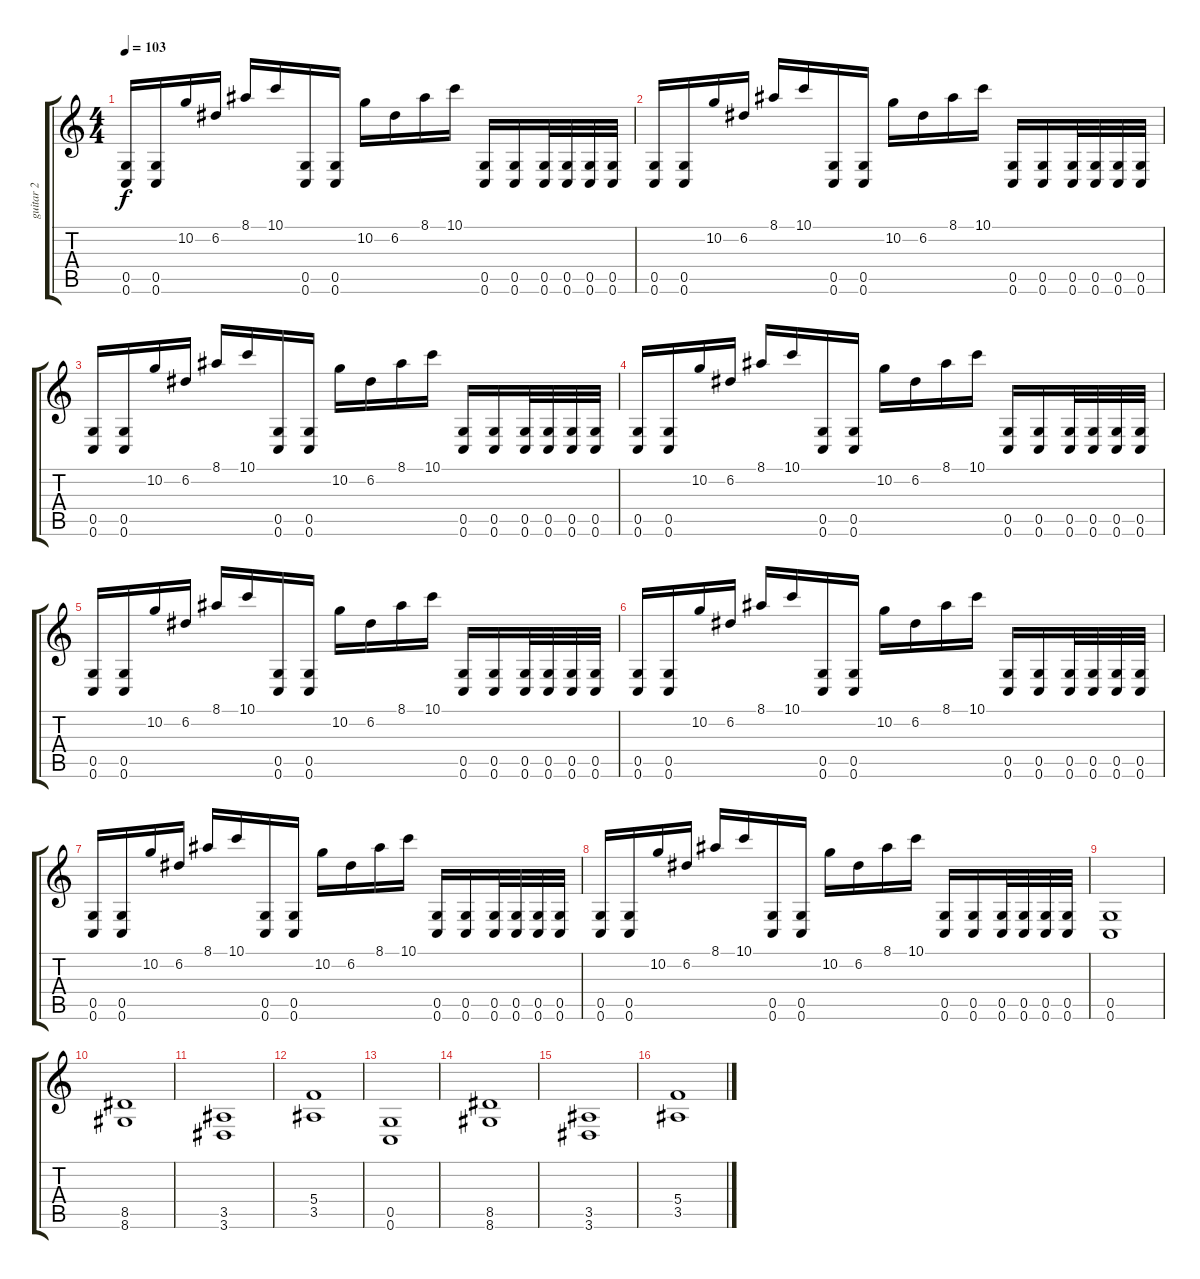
\track ("guitar 2" "guitar 2") {instrument overdrivenguitar}
\staff {score tabs}
\tuning (D4 A3 F3 C3 G2 C2) {hide}
\ts (4 4)
\tempo 103
\clef g2
\ks c
(0.5 0.6).16{dy f} (0.5 0.6).16 10.2.16 6.2.16 8.1.16 10.1.16 (0.5 0.6).16 (0.5 0.6).16 10.2.16 6.2.16 8.1.16 10.1.16 (0.5 0.6).16 (0.5 0.6).16 (0.5 0.6).32 (0.5 0.6).32 (0.5 0.6).32 (0.5 0.6).32 |
(0.5 0.6).16 (0.5 0.6).16 10.2.16 6.2.16 8.1.16 10.1.16 (0.5 0.6).16 (0.5 0.6).16 10.2.16 6.2.16 8.1.16 10.1.16 (0.5 0.6).16 (0.5 0.6).16 (0.5 0.6).32 (0.5 0.6).32 (0.5 0.6).32 (0.5 0.6).32 |
(0.5 0.6).16 (0.5 0.6).16 10.2.16 6.2.16 8.1.16 10.1.16 (0.5 0.6).16 (0.5 0.6).16 10.2.16 6.2.16 8.1.16 10.1.16 (0.5 0.6).16 (0.5 0.6).16 (0.5 0.6).32 (0.5 0.6).32 (0.5 0.6).32 (0.5 0.6).32 |
(0.5 0.6).16 (0.5 0.6).16 10.2.16 6.2.16 8.1.16 10.1.16 (0.5 0.6).16 (0.5 0.6).16 10.2.16 6.2.16 8.1.16 10.1.16 (0.5 0.6).16 (0.5 0.6).16 (0.5 0.6).32 (0.5 0.6).32 (0.5 0.6).32 (0.5 0.6).32 |
(0.5 0.6).16 (0.5 0.6).16 10.2.16 6.2.16 8.1.16 10.1.16 (0.5 0.6).16 (0.5 0.6).16 10.2.16 6.2.16 8.1.16 10.1.16 (0.5 0.6).16 (0.5 0.6).16 (0.5 0.6).32 (0.5 0.6).32 (0.5 0.6).32 (0.5 0.6).32 |
(0.5 0.6).16 (0.5 0.6).16 10.2.16 6.2.16 8.1.16 10.1.16 (0.5 0.6).16 (0.5 0.6).16 10.2.16 6.2.16 8.1.16 10.1.16 (0.5 0.6).16 (0.5 0.6).16 (0.5 0.6).32 (0.5 0.6).32 (0.5 0.6).32 (0.5 0.6).32 |
(0.5 0.6).16 (0.5 0.6).16 10.2.16 6.2.16 8.1.16 10.1.16 (0.5 0.6).16 (0.5 0.6).16 10.2.16 6.2.16 8.1.16 10.1.16 (0.5 0.6).16 (0.5 0.6).16 (0.5 0.6).32 (0.5 0.6).32 (0.5 0.6).32 (0.5 0.6).32 |
(0.5 0.6).16 (0.5 0.6).16 10.2.16 6.2.16 8.1.16 10.1.16 (0.5 0.6).16 (0.5 0.6).16 10.2.16 6.2.16 8.1.16 10.1.16 (0.5 0.6).16 (0.5 0.6).16 (0.5 0.6).32 (0.5 0.6).32 (0.5 0.6).32 (0.5 0.6).32 |
(0.5 0.6).1 |
(8.5 8.6).1 |
(3.5 3.6).1 |
(5.4 3.5).1 |
(0.5 0.6).1 |
(8.5 8.6).1 |
(3.5 3.6).1 |
(5.4 3.5).1
